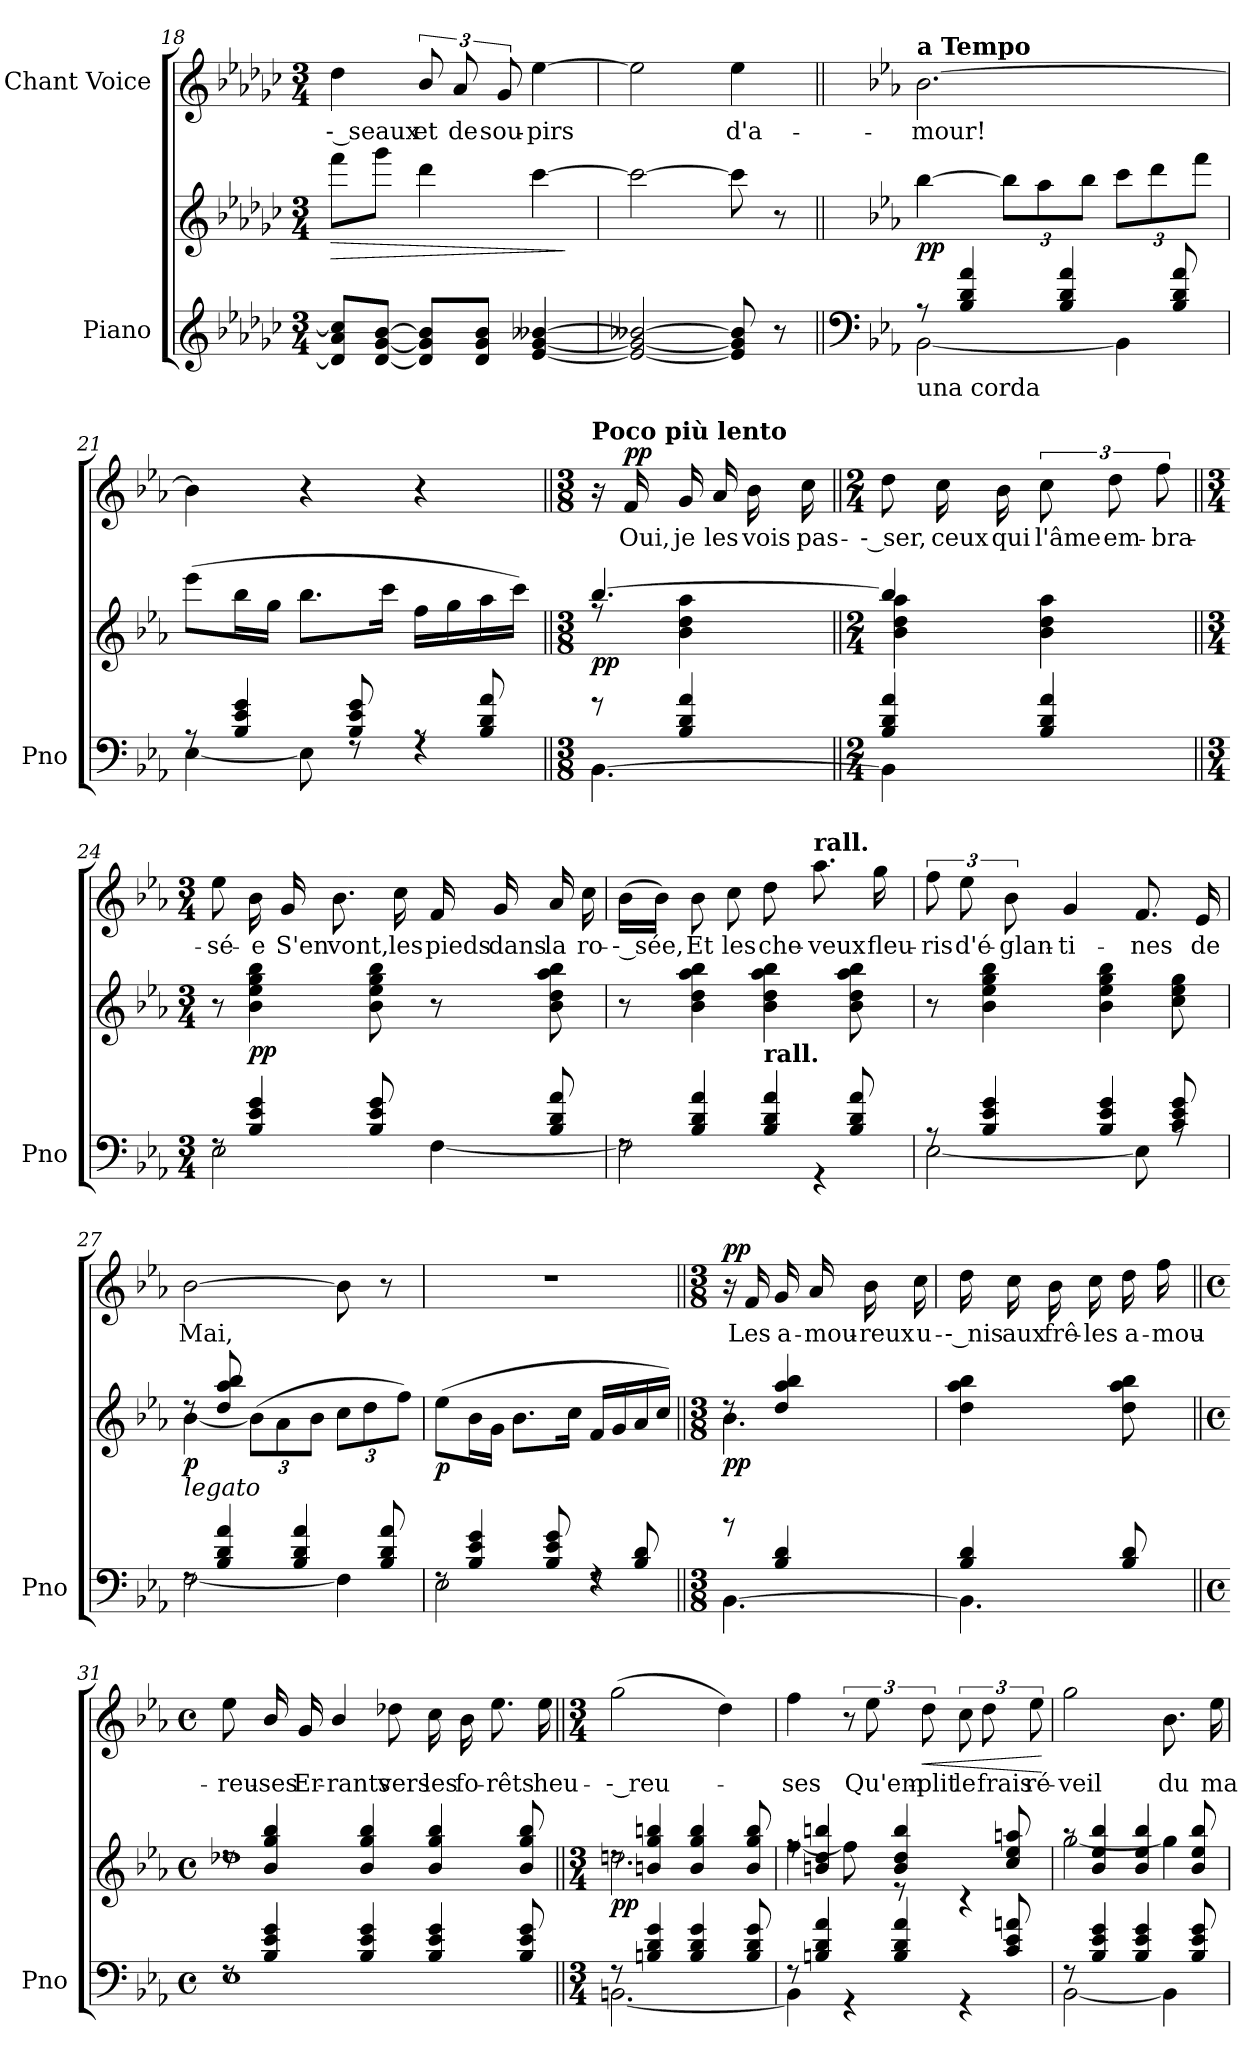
**kern	**kern	**dynam	**kern	**text	**dynam
*part2	*part2	*part2	*part1	*part1	*part1
*staff3	*staff2	*staff2/3	*staff1	*staff1	*staff1
*I"Piano	*	*	*I"Chant Voice	*	*
*I'Pno	*	*	*	*	*
!!LO:LB:g=z
*clefG2	*clefG2	*	*clefG2	*	*
*k[b-e-a-d-g-c-]	*k[b-e-a-d-g-c-]	*	*k[b-e-a-d-g-c-]	*	*
*M3/4	*M3/4	*	*M3/4	*	*
*MM62	*MM62	*	*MM62	*	*
=18	=18	=18	=18	=18	=18
!	!	!LO:HP:b	!	!LO:LY:b	!
8d-/] 8a-/ 8cc-/]L	8fff\L	>	4dd-\	-- seaux	.
[8d-/ [8g-/ [8b-/J	8ggg-\J	.	.	.	.
!	!	!	!	!LO:LY:b	!
8d-/] 8g-/] 8b-/]L	4ddd-\	.	12b-/	et	.
!	!	!	!	!LO:LY:b	!
.	.	.	12a-/	de	.
8d-/ 8g-/ 8b-/J	.	.	.	.	.
!	!	!	!	!LO:LY:b	!
.	.	.	12g-/	sou-	.
*	*	*	*MM61	*	*
!	!	!	!	!LO:LY:b	!
[4e-/ [4g-/ [4b--X/	[4ccc-\	.	[4ee-\	-pirs	.
.	.	]	.	.	.
=19	=19	=19	=19	=19	=19
2e-/_ 2g-/_ 2b--X/_	2ccc-\_	.	2ee-\]	.	.
!	!	!	!	!LO:LY:b	!
8e-/] 8g-/] 8b--/]	8ccc-\]	.	4ee-\	d'a-	.
8r	8r	.	.	.	.
=20||	=20||	=20||	=20||	=20||	=20||
*clefF4	*	*	*	*	*
*k[b-e-a-]	*k[b-e-a-]	*	*k[b-e-a-]	*	*
*^	*	*	*	*	*
!	!	!	!	!LO:TX:a:B:t=a Tempo	!	!
!LO:TX:b:t=una corda	!	!	!	!	!	!
!	!	!	!LO:DY:b	!	!LO:LY:b	!
8rA	[2BB-\	[4bb-\	pp	[2.b-\	-mour!	.
4B-/ 4d/ 4a-/	.	.	.	.	.	.
*	*	*Xbrackettup	*	*	*	*
.	.	12bb-\L]	.	.	.	.
.	.	12aa-\	.	.	.	.
4B-/ 4d/ 4a-/	.	.	.	.	.	.
.	.	12bb-\J	.	.	.	.
.	4BB-\]	12ccc\L	.	.	.	.
.	.	12ddd\	.	.	.	.
8B-/ 8d/ 8a-/	.	.	.	.	.	.
.	.	12fff\J	.	.	.	.
!!LO:PB:g=z
=21	=21	=21	=21	=21	=21	=21
8rA	[4E-\	(>8eee-\L	.	4b-\]	.	.
4B-/ 4e-/ 4g/	.	16bb-\L	.	.	.	.
.	.	16gg\JJ	.	.	.	.
.	8E-\]	8.bb-\L	.	4r	.	.
8B-/ 8e-/ 8g/	8rF	.	.	.	.	.
.	.	16ccc\Jk	.	.	.	.
8rA	4rF	16ff\LL	.	4r	.	.
.	.	16gg\	.	.	.	.
8B-/ 8d/ 8a-/	.	16aa-\	.	.	.	.
.	.	16ccc\JJ)	.	.	.	.
=22||	=22||	=22||	=22||	=22||	=22||	=22||
*M3/8	*	*M3/8	*	*M3/8	*	*
*	*	*^	*	*	*	*
!	!	!	!	!	!LO:TX:a:B:t=Poco più lento	!	!
!	!	!	!	!LO:DY:b	!	!	!
[4.BB-\	8rg	[4.bb-/	8rff	pp	16r	.	.
!	!	!	!	!	!	!LO:LY:b	!LO:DY:a
.	.	.	.	.	16f/	Oui,	pp
!	!	!	!	!	!	!LO:LY:b	!
.	4B-/ 4d/ 4a-/	.	4b-\ 4dd\ 4aa-\	.	16g/	je	.
!	!	!	!	!	!	!LO:LY:b	!
.	.	.	.	.	16a-/	les	.
!	!	!	!	!	!	!LO:LY:b	!
.	.	.	.	.	16b-\	vois	.
!	!	!	!	!	!	!LO:LY:b	!
.	.	.	.	.	16cc\	pas-	.
!!LO:LB:g=z
=23||	=23||	=23||	=23||	=23||	=23||	=23||	=23||
*M2/4	*	*M2/4	*	*	*M2/4	*	*
!	!	!	!	!	!	!LO:LY:b	!
4BB-\]	4B-/ 4d/ 4a-/	4bb-/]	4b-\ 4dd\ 4aa-\	.	8dd\	-- ser,	.
!	!	!	!	!	!	!LO:LY:b	!
.	.	.	.	.	16cc\	ceux	.
!	!	!	!	!	!	!LO:LY:b	!
.	.	.	.	.	16b-\	qui	.
!	!	!	!	!	!	!LO:LY:b	!
4rEEyy	4B-/ 4d/ 4a-/	4raayy	4b-\ 4dd\ 4aa-\	.	12cc\	l'âme	.
!	!	!	!	!	!	!LO:LY:b	!
.	.	.	.	.	12dd\	em-	.
!	!	!	!	!	!	!LO:LY:b	!
.	.	.	.	.	12ff\	-bra-	.
*	*	*v	*v	*	*	*	*
=24||	=24||	=24||	=24||	=24||	=24||	=24||
*M3/4	*	*M3/4	*	*M3/4	*	*
!	!	!	!	!	!LO:LY:b	!
8rF	2E-\	8r	.	8ee-\	-sé-	.
!	!	!	!LO:DY:b	!	!LO:LY:b	!
4B-/ 4e-/ 4g/	.	4b-\ 4ee-\ 4gg\ 4bb-\	pp	16b-\	-e	.
!	!	!	!	!	!LO:LY:b	!
.	.	.	.	16g/	S'en	.
!	!	!	!	!	!LO:LY:b	!
.	.	.	.	8.b-\	vont,	.
8B-/ 8e-/ 8g/	.	8b-\ 8ee-\ 8gg\ 8bb-\	.	.	.	.
!	!	!	!	!	!LO:LY:b	!
.	.	.	.	16cc\	les	.
!	!	!	!	!	!LO:LY:b	!
8rAyy	[4F\	8r	.	16f/	pieds	.
!	!	!	!	!	!LO:LY:b	!
.	.	.	.	16g/	dans	.
!	!	!	!	!	!LO:LY:b	!
8B-/ 8d/ 8a-/	.	8b-\ 8dd\ 8aa-\ 8bb-\	.	16a-/	la	.
!	!	!	!	!	!LO:LY:b	!
.	.	.	.	16cc\	ro-	.
!!LO:LB:g=z
=25	=25	=25	=25	=25	=25	=25
!	!	!	!	!	!LO:LY:b	!
*	*	*	*	*^	*	*
8rF	2F\]	8r	.	(>16b-\LL	2ryy	-- sée,	.
.	.	.	.	16b-\JJ)	.	.	.
!	!	!	!	!	!	!LO:LY:b	!
4B-/ 4d/ 4a-/	.	4b-\ 4dd\ 4aa-\ 4bb-\	.	8b-\	.	Et	.
!	!	!	!	!	!	!LO:LY:b	!
.	.	.	.	8cc\	.	les	.
!	!	!LO:TX:b:B:t=rall.	!	!	!	!	!
!	!	!	!	!	!	!LO:LY:b	!
4B-/ 4d/ 4a-/	.	4b-\ 4dd\ 4aa-\ 4bb-\	.	8dd\	.	che-	.
*	*	*	*	*MM62	*	*	*
!	!	!	!	!LO:TX:a:B:t=rall.	!	!	!
!	!	!	!	!	!	!LO:LY:b	!
.	4r	.	.	8.aa-\	8ryy	-veux	.
*	*	*	*	*MM52	*	*	*
8B-/ 8d/ 8a-/	.	8b-\ 8dd\ 8aa-\ 8bb-\	.	.	8ryy	.	.
!	!	!	!	!	!	!LO:LY:b	!
.	.	.	.	16gg\	.	fleu-	.
=26	=26	=26	=26	=26	=26	=26	=26
!	!	!	!	!LO:TX:a:B:t=a Tempo	!	!	!
!	!	!	!	!	!	!LO:LY:b	!
*	*	*	*	*v	*v	*	*
8rA	[2E-\	8r	.	12ff\	-ris	.
!	!	!	!	!	!LO:LY:b	!
.	.	.	.	12ee-\	d'é-	.
4B-/ 4e-/ 4g/	.	4b-\ 4ee-\ 4gg\ 4bb-\	.	.	.	.
!	!	!	!	!	!LO:LY:b	!
.	.	.	.	12b-\	-glan-	.
!	!	!	!	!	!LO:LY:b	!
.	.	.	.	4g/	-ti-	.
4B-/ 4e-/ 4g/	.	4b-\ 4ee-\ 4gg\ 4bb-\	.	.	.	.
!	!	!	!	!	!LO:LY:b	!
.	8E-\]	.	.	8.f/	-nes	.
8c/ 8e-/ 8g/	8rA	8cc\ 8ee-\ 8gg\	.	.	.	.
!	!	!	!	!	!LO:LY:b	!
.	.	.	.	16e-/	de	.
!!LO:LB:g=z
=27	=27	=27	=27	=27	=27	=27
*	*	*^	*	*	*	*
!	!	!LO:TX:b:i:t=legato	!	!	!	!	!
!	!	!	!	!LO:DY:b	!	!LO:LY:b	!
8rF	[2F\	8rdd	[4b-\	p	[2b-\	Mai,	.
4B-/ 4d/ 4a-/	.	8dd/ 8aa-/ 8bb-/	.	.	.	.	.
.	.	4rffyy	(>12b-\L]	.	.	.	.
.	.	.	12a-\	.	.	.	.
4B-/ 4d/ 4a-/	.	.	.	.	.	.	.
.	.	.	12b-\J	.	.	.	.
.	4F\]	4rffyy	12cc\L	.	8b-\]	.	.
.	.	.	12dd\	.	.	.	.
8B-/ 8d/ 8a-/	.	.	.	.	8r	.	.
.	.	.	12ff\J)	.	.	.	.
=28	=28	=28	=28	=28	=28	=28	=28
!	!	!	!	!LO:DY:b	!	!	!
*	*	*v	*v	*	*	*	*
8rF	2E-\	(>8ee-\L	p	2.r	.	.
4B-/ 4e-/ 4g/	.	16b-\L	.	.	.	.
.	.	16g\JJ	.	.	.	.
.	.	8.b-\L	.	.	.	.
8B-/ 8e-/ 8g/	.	.	.	.	.	.
.	.	16cc\Jk	.	.	.	.
8rF	4rF	16f/LL	.	.	.	.
.	.	16g/	.	.	.	.
8B-/ 8d/	.	16a-/	.	.	.	.
.	.	16cc/JJ)	.	.	.	.
=29||	=29||	=29||	=29||	=29||	=29||	=29||
*M3/8	*	*M3/8	*	*M3/8	*	*
*	*	*^	*	*	*	*
!	!	!	!	!LO:DY:b	!	!	!LO:DY:a
[4.BB-\	8rb	8rdd	4.b-\	pp	16r	.	pp
!	!	!	!	!	!	!LO:LY:b	!
.	.	.	.	.	16f/	Les	.
!	!	!	!	!	!	!LO:LY:b	!
.	4B-/ 4d/	4dd/ 4aa-/ 4bb-/	.	.	16g/	a-	.
!	!	!	!	!	!	!LO:LY:b	!
.	.	.	.	.	16a-/	-mou-	.
!	!	!	!	!	!	!LO:LY:b	!
.	.	.	.	.	16b-\	-reux	.
!	!	!	!	!	!	!LO:LY:b	!
.	.	.	.	.	16cc\	u-	.
*	*	*v	*v	*	*	*	*
!!LO:PB:g=z
=30	=30	=30	=30	=30	=30	=30
!	!	!	!	!	!LO:LY:b	!
4.BB-\]	4B-/ 4d/	4dd\ 4aa-\ 4bb-\	.	16dd\	-- nis	.
!	!	!	!	!	!LO:LY:b	!
.	.	.	.	16cc\	aux	.
!	!	!	!	!	!LO:LY:b	!
.	.	.	.	16b-\	frê-	.
!	!	!	!	!	!LO:LY:b	!
.	.	.	.	16cc\	-les	.
!	!	!	!	!	!LO:LY:b	!
.	8B-/ 8d/	8dd\ 8aa-\ 8bb-\	.	16dd\	a-	.
!	!	!	!	!	!LO:LY:b	!
.	.	.	.	16ff\	-mou-	.
=31||	=31||	=31||	=31||	=31||	=31||	=31||
*M4/4	*	*M4/4	*	*M4/4	*	*
*met(c)	*	*met(c)	*	*met(c)	*	*
*	*	*^	*	*	*	*
!	!	!	!	!	!	!LO:LY:b	!
8rF	1E-	8rdd	1dd-X	.	8ee-\	-reu-	.
!	!	!	!	!	!	!LO:LY:b	!
4B-/ 4e-/ 4g/	.	4b-/ 4gg/ 4bb-/	.	.	16b-/	-ses	.
!	!	!	!	!	!	!LO:LY:b	!
.	.	.	.	.	16g/	Er-	.
!	!	!	!	!	!	!LO:LY:b	!
.	.	.	.	.	4b-/	-rants	.
4B-/ 4e-/ 4g/	.	4b-/ 4gg/ 4bb-/	.	.	.	.	.
!	!	!	!	!	!	!LO:LY:b	!
.	.	.	.	.	8dd-X\	vers	.
!	!	!	!	!	!	!LO:LY:b	!
4B-/ 4e-/ 4g/	.	4b-/ 4gg/ 4bb-/	.	.	16cc\	les	.
!	!	!	!	!	!	!LO:LY:b	!
.	.	.	.	.	16b-\	fo-	.
!	!	!	!	!	!	!LO:LY:b	!
.	.	.	.	.	8.ee-\	-rêts	.
8B-/ 8e-/ 8g/	.	8b-/ 8gg/ 8bb-/	.	.	.	.	.
!	!	!	!	!	!	!LO:LY:b	!
.	.	.	.	.	16ee-\	heu-	.
!!LO:LB:g=z
=32||	=32||	=32||	=32||	=32||	=32||	=32||	=32||
*M3/4	*	*M3/4	*	*	*M3/4	*	*
!	!	!	!	!LO:DY:b	!	!LO:LY:b	!
8rF	[2.BBn\	8rdd	2.ddn\	pp	(>2gg\	-- reu-	.
4Bn/ 4d/ 4g/	.	4bn/ 4gg/ 4bbn/	.	.	.	.	.
4B/ 4d/ 4g/	.	4b/ 4gg/ 4bb/	.	.	.	.	.
.	.	.	.	.	4dd\)	.	.
8B/ 8d/ 8g/	.	8b/ 8gg/ 8bb/	.	.	.	.	.
=33	=33	=33	=33	=33	=33	=33	=33
!	!	!	!	!	!	!LO:LY:b	!
8rF	4BBn\]	8rff	[4ff\	.	4ff\	-ses	.
4Bn/ 4d/ 4a-/	.	4bn/ 4dd/ 4bbn/	.	.	.	.	.
.	4r	.	8ff\]	.	12r	.	.
!	!	!	!	!	!	!LO:LY:b	!
.	.	.	.	.	12ee-\	Qu'em-	.
4B/ 4d/ 4a-/	.	4b/ 4dd/ 4bb/	8r	.	.	.	.
!	!	!	!	!	!	!LO:LY:b	!LO:HP:b
.	.	.	.	.	12dd\	-plit	<
!	!	!	!	!	!	!LO:LY:b	!
.	4r	.	4r	.	12cc\	le	.
!	!	!	!	!	!	!LO:LY:b	!
.	.	.	.	.	12dd\	frais	.
8c/ 8e-/ 8an/	.	8cc/ 8ee-/ 8aan/	.	.	.	.	.
!	!	!	!	!	!	!LO:LY:b	!
.	.	.	.	.	12ee-\	ré-	.
*v	*v	*	*	*	*	*	*
*	*v	*v	*	*	*	*
.	.	.	.	.	[
=34	=34	=34	=34	=34	=34
*^	*^	*	*	*	*
!	!	!	!	!	!	!LO:LY:b	!
8rF	[2BB-\	8raa	[2gg\	.	2gg\	-veil	.
4B-/ 4e-/ 4g/	.	4b-/ 4ee-/ 4bb-/	.	.	.	.	.
4B-/ 4e-/ 4g/	.	4b-/ 4ee-/ 4bb-/	.	.	.	.	.
!	!	!	!	!	!	!LO:LY:b	!
.	4BB-\]	.	4gg\]	.	8.b-\	du	.
8B-/ 8e-/ 8g/	.	8b-/ 8ee-/ 8bb-/	.	.	.	.	.
!	!	!	!	!	!	!LO:LY:b	!
.	.	.	.	.	16ee-\	ma-	.
*v	*v	*	*	*	*	*	*
*	*v	*v	*	*	*	*
=	=	=	=	=	=
*-	*-	*-	*-	*-	*-
